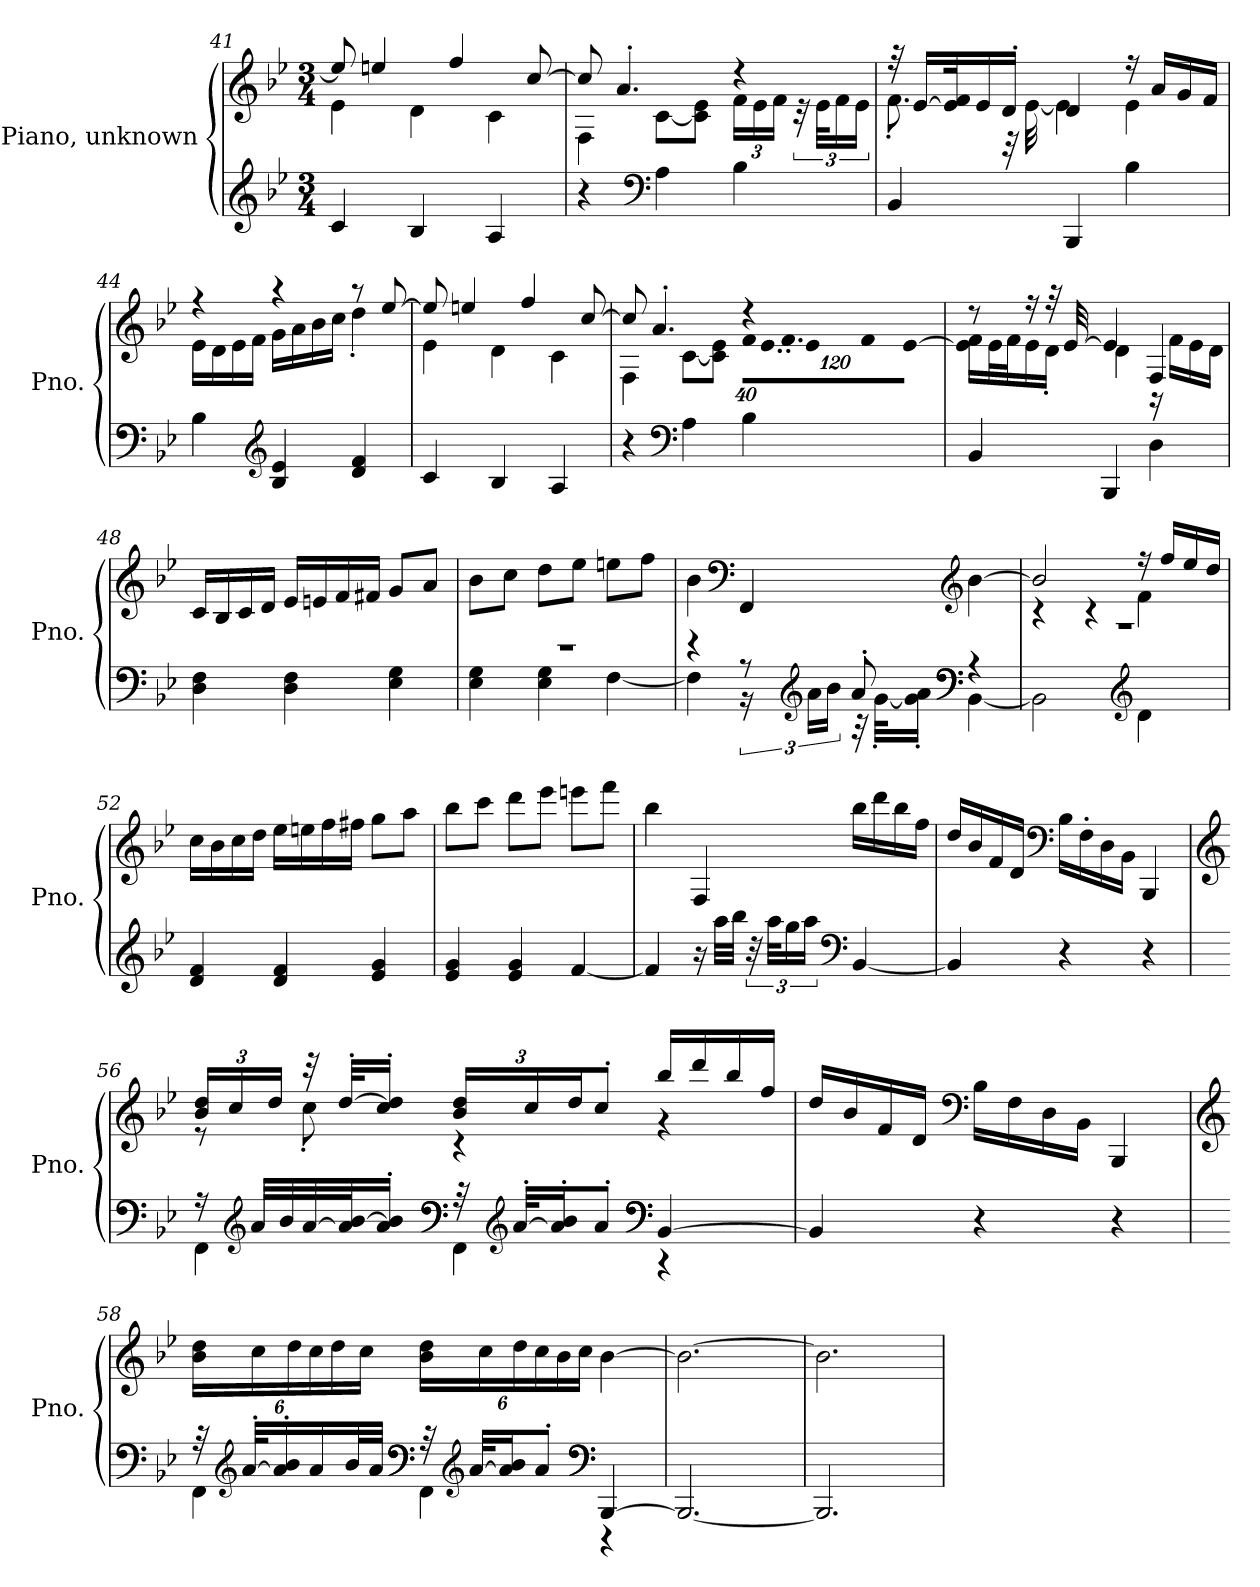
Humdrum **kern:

**kern	**kern
*part1	*part1
*staff2	*staff1
*I"Piano, unknown	*
*I'Pno.	*
*clefG2	*clefG2
*k[b-e-]	*k[b-e-]
*M3/4	*M3/4
=41	=41
*	*^
4c/	8ee-/]	4e-\
.	4een/	.
4B-/	.	4d\
.	4ff/	.
4A/	.	4c\
.	[8cc/	.
!!LO:LB:g=z	!!
=42	=42	=42
4r	8cc/]	4F\
.	4.a'/	.
*clefF4	*	*
4A\	.	[8c\L
.	.	8c\] 8e-\J
*	*	*Xbrackettup
4B-\	4r	24f\LL
.	.	24e-\
.	.	24f\JJ
*	*	*brackettup
.	.	48r
.	.	48e-\KLL
.	.	24f\
.	.	24e-\JJ
=43	=43	=43
4BB-/	32r	8.f'\
.	[16e-/LL	.
.	32e-/] 32f/K	.
.	16e-/	.
.	16d'/JJ	32r
.	.	[32e-\
4BBB-/	4d/	4e-\]
4B-\	16r	4e-\
.	16a/LL	.
.	16g/	.
.	16f/JJ	.
=44	=44	=44
4B-\	4r	16e-\LL
.	.	16d\
.	.	16e-\
.	.	16f\JJ
*clefG2	*	*
4B-/ 4e-/	4r	16g\LL
.	.	16a\
.	.	16b-\
.	.	16cc\JJ
4d/ 4f/	8r	4dd'\
.	[8ee-/	.
!!LO:LB:g=z	!!
=45	=45	=45
4c/	8ee-/]	4e-\
.	4een/	.
4B-/	.	4d\
.	4ff/	.
4A/	.	4c\
.	[8cc/	.
=46	=46	=46
4r	8cc/]	4F\
.	4.a'/	.
*clefF4	*	*
4A\	.	[8c\L
.	.	8c\] 8e-\J
*	*	*Xbrackettup
!	!	!LO:N:vis=32
4B-\	4r	640%23f\LLL
!	!	!LO:N:vis=32.
.	.	1920%103e-\
!	!	!LO:N:vis=32.
.	.	1920%103f'\
!	!	!LO:N:vis=32
.	.	640%23e-\
!	!	!LO:N:vis=32
.	.	640%23f\
!	!	!LO:N:vis=32
.	.	[640%23e-\JJJ
960ryy	960ryy	.
=47	=47	=47
4BB-/	8r	16e-\] 16f\LL
.	.	32e-\L
.	.	32f\J
.	16r	16e-\
.	32r	16d'\JJ
.	[32e-/	.
4BBB-/	4e-/]	4d\
4D\	4F/	16r
.	.	16f\LL
.	.	16e-\
.	.	16d\JJ
*	*v	*v
!!LO:PB:g=z
=48	=48
4D\ 4F\	16c/LL
.	16B-/
.	16c/
.	16d/JJ
4D\ 4F\	16e-/LL
.	16en/
.	16f/
.	16f#X/JJ
4E-\ 4G\	8g/L
.	8a/J
=49	=49
*^	*
2.r	4E-\ 4G\	8b-\L
.	.	8cc\J
.	4E-\ 4G\	8dd\L
.	.	8ee-\J
.	[4F\	8een\L
.	.	8ff\J
=50	=50	=50
4r	4F\]	4b-\
*	*	*clefF4
8r	24r	4FF/
*clefG2	*	*
.	24a\LL	.
.	24b-\JJ	.
8a'/	32r	.
.	[32g'\KLL	.
.	16g\]' 16a\'JJ	.
*clefF4	*	*clefG2
4r	[4BB-\	[4b-\
=51	=51	=51
*	*	*^
2.r	2BB-\]	2b-/]	4r
.	.	.	4r
*clefG2	*	*	*
.	4d\	16r	4f\
.	.	16ff/LL	.
.	.	16ee-/	.
.	.	16dd/JJ	.
*v	*v	*	*
*	*v	*v
!!LO:LB:g=z
=52	=52
4d/ 4f/	16cc\LL
.	16b-\
.	16cc\
.	16dd\JJ
4d/ 4f/	16ee-\LL
.	16een\
.	16ff\
.	16ff#X\JJ
4e-/ 4g/	8gg\L
.	8aa\J
=53	=53
4e-/ 4g/	8bb-\L
.	8ccc\J
4e-/ 4g/	8ddd\L
.	8eee-\J
[4f/	8eeen\L
.	8fff\J
=54	=54
4f/]	4bb-\
16r	4F/
32aa\LLL	.
32bb-\JJJ	.
48r	.
48aa\KLL	.
24gg\	.
24aa\JJ	.
*clefF4	*
[4BB-/	16bb-\LL
.	16ddd\
.	16bb-\
.	16ff\JJ
!!LO:LB:g=z
=55	=55
4BB-/]	16dd/LL
.	16b-/
.	16f/
.	16d/JJ
*	*clefF4
4r	16B-\LL
.	16F'\
.	16D\
.	16BB-\JJ
4r	4BBB-/
=56	=56
*	*clefG2
*^	*^
16r	4FF\	24b-/ 24dd/LL	8r
.	.	24cc/	.
*clefG2	*	*	*
32a/LLL	.	.	.
.	.	24dd/JJ	.
32b-/	.	.	.
[32a/	.	32r	8cc'\
32a/] [32b-/J	.	[32dd'/KLL	.
16a/' 16b-/]'JJ	.	16cc/' 16dd/]'JJ	.
*clefF4	*	*	*
32r	4FF\	24b-/ 24dd/LL	4r
*clefG2	*	*	*
[32a'/KLL	.	.	.
.	.	24cc/	.
16a/]' 16b-/'J	.	.	.
.	.	24dd/J	.
8a'/J	.	8cc'/J	.
*clefF4	*	*	*
[4BB-/	4r	16bb-/LL	4r
.	.	16ddd/	.
.	.	16bb-/	.
.	.	16ff/JJ	.
*v	*v	*	*
*	*v	*v
!!LO:LB:g=z
=57	=57
4BB-/]	16dd/LL
.	16b-/
.	16f/
.	16d/JJ
*	*clefF4
4r	16B-\LL
.	16F\
.	16D\
.	16BB-\JJ
4r	4BBB-/
=58	=58
*	*clefG2
*^	*
32r	4FF\	24b-\ 24dd\LL
*clefG2	*	*
[32a'/KLL	.	.
.	.	24cc\
16a/]' 16b-/'	.	.
.	.	24dd\
16a/	.	24cc\
.	.	24dd\
32b-/L	.	.
.	.	24cc\JJ
32a/JJJ	.	.
*clefF4	*	*
32r	4FF\	24b-\ 24dd\LL
*clefG2	*	*
[32a/KLL	.	.
.	.	24cc\
16a/] 16b-/J	.	.
.	.	24dd\
8a'/J	.	24cc\
.	.	24b-\
.	.	24cc\JJ
*clefF4	*	*
[4BBB-/	4r	[4b-\
*v	*v	*
=59	=59
2.BBB-/_	2.b-\_
=60	=60
2.BBB-/]	2.b-\]
=	=
*-	*-
